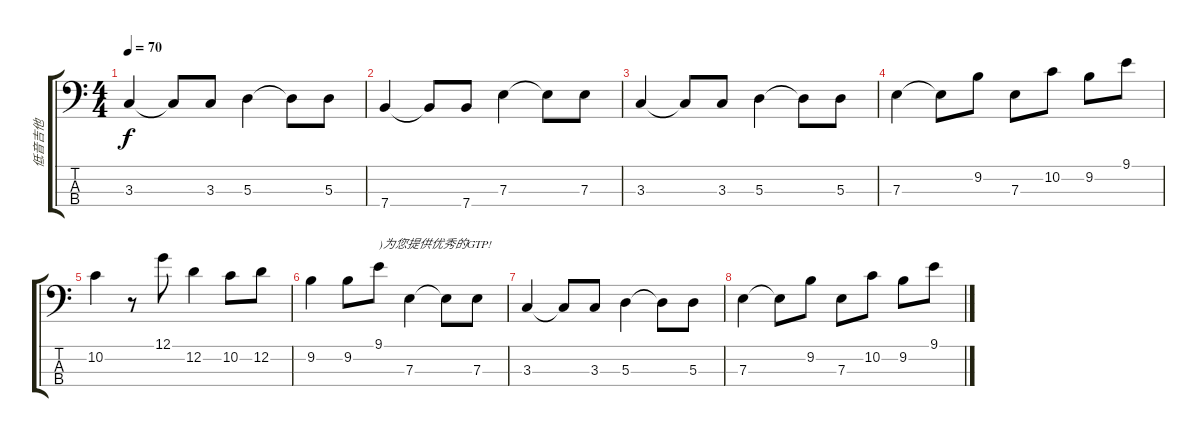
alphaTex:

\track ("低音吉他" "低音吉他") {instrument electricbassfinger}
\staff {score tabs}
\tuning (G2 D2 A1 E1) {hide}
\ts (4 4)
\tempo 70
\clef f4
\ks c
3.3.4{dy f} 3.3{t}.8 3.3.8 5.3.4 5.3{t}.8 5.3.8 |
7.4.4 7.4{t}.8 7.4.8 7.3.4 7.3{t}.8 7.3.8 |
3.3.4 3.3{t}.8 3.3.8 5.3.4 5.3{t}.8 5.3.8 |
7.3.4 7.3{t}.8 9.2.8 7.3.8 10.2.8 9.2.8 9.1.8 |
10.2.4 r.8 12.1.8 12.2.4 10.2.8 12.2.8 |
9.2.4 9.2.8 9.1.8{txt ")为您提供优秀的GTP!"} 7.3.4 7.3{t}.8 7.3.8 |
3.3.4 3.3{t}.8 3.3.8 5.3.4 5.3{t}.8 5.3.8 |
7.3.4 7.3{t}.8 9.2.8 7.3.8 10.2.8 9.2.8 9.1.8
